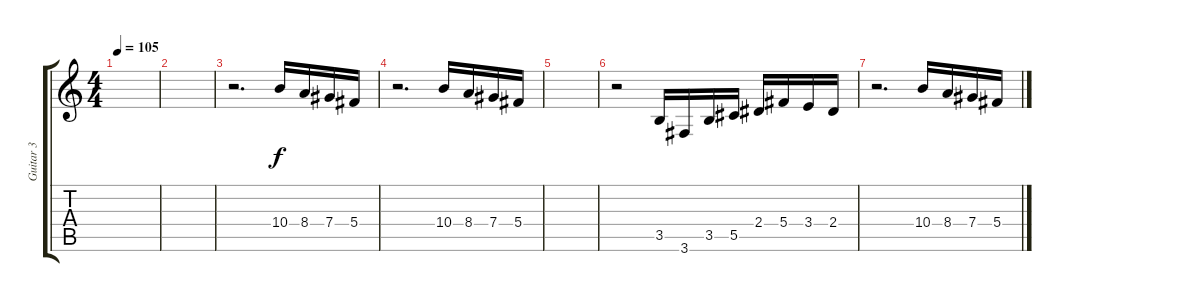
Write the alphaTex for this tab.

\track ("Guitar 3" "Guitar 3") {instrument distortionguitar}
\staff {score tabs}
\tuning (Eb4 Bb3 Gb3 Db3 Ab2 Eb2) {hide}
\ts (4 4)
\tempo 105
\clef g2
\ks c
|
|
r.2{d} 10.4.16 8.4.16 7.4.16 5.4.16 |
r.2{d} 10.4.16 8.4.16 7.4.16 5.4.16 |
|
r.2 3.5.16 3.6.16 3.5.16 5.5.16 2.4.16 5.4.16 3.4.16 2.4.16 |
r.2{d} 10.4.16 8.4.16 7.4.16 5.4.16
